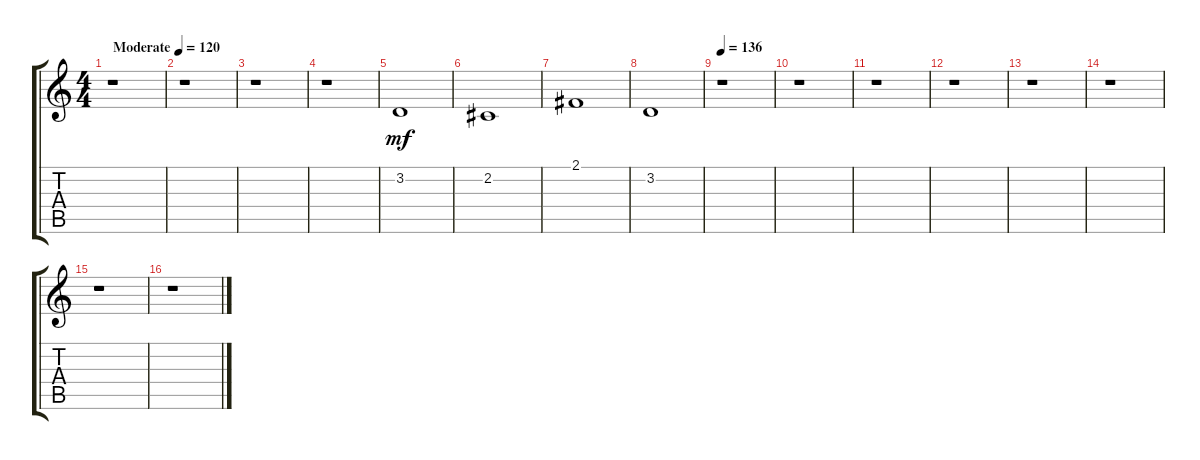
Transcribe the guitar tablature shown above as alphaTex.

\track "" {instrument choiraahs}
\staff {score tabs}
\tuning (E4 B3 G3 D3 A2 E2) {hide}
\ts (4 4)
\tempo (120 "Moderate")
\clef g2
\ks c
r.1{dy mf instrument choiraahs} |
r.1 |
r.1 |
r.1 |
3.2.1 |
2.2.1 |
2.1.1 |
3.2.1 |
\tempo 136
r.1 |
r.1 |
r.1 |
r.1 |
r.1 |
r.1 |
r.1 |
r.1
